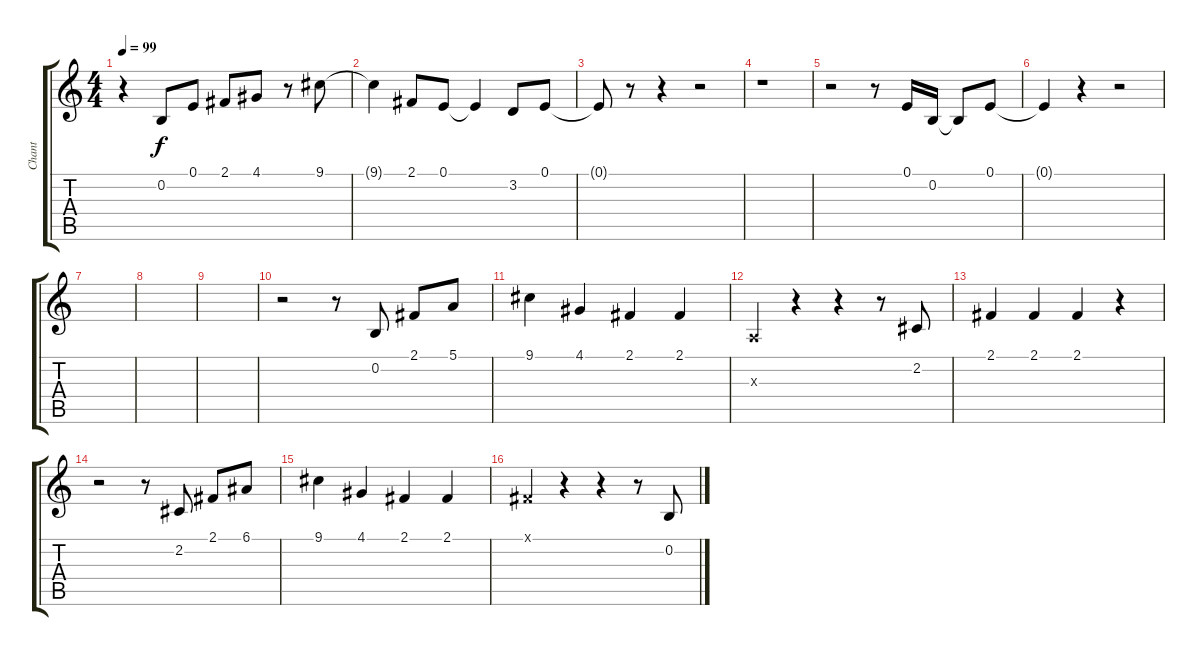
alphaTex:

\track ("Chant" "Chant") {instrument oboe}
\staff {score tabs}
\tuning (E4 B3 G3 D3 A2 E2) {hide}
\ts (4 4)
\tempo 99
\clef g2
\ks c
r.4{dy f} 0.2.8 0.1.8 2.1.8 4.1.8 r.8 9.1.8 |
9.1{t}.4 2.1.8 0.1.8 0.1{t}.4 3.2.8 0.1.8 |
0.1{t}.8 r.8 r.4 r.2 |
r.1 |
r.2 r.8 0.1.16 0.2.16 0.2{t}.8 0.1.8 |
0.1{t}.4 r.4 r.2 |
|
|
|
r.2 r.8 0.2.8 2.1.8 5.1.8 |
9.1.4 4.1.4 2.1.4 2.1.4 |
2.3{x}.4 r.4 r.4 r.8 2.2.8 |
2.1.4 2.1.4 2.1.4 r.4 |
r.2 r.8 2.2.8 2.1.8 6.1.8 |
9.1.4 4.1.4 2.1.4 2.1.4 |
2.1{x}.4 r.4 r.4 r.8 0.2.8
